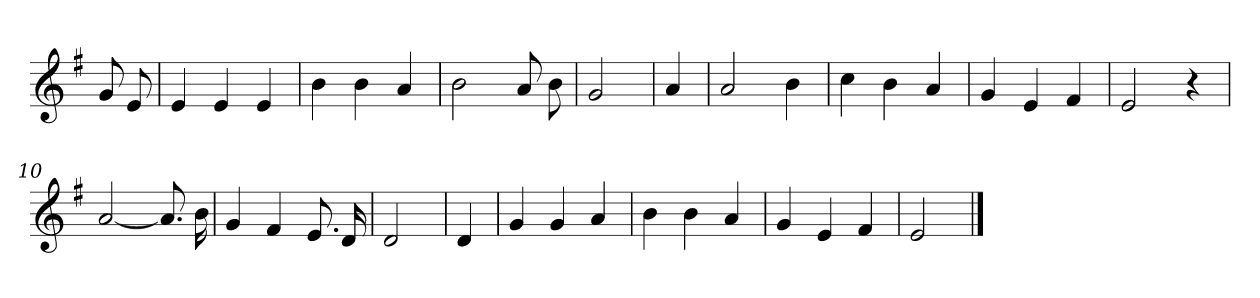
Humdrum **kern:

**kern
*part1
*staff1
*clefG2
*k[f#]
*e:
=
8g
8e
=1
4e
4e
4e
=2
4b
4b
4a
=3
2b
8a
8b
=4
2g
=5
4a
=6
2a
4b
=7
4cc
4b
4a
=8
4g
4e
4f#
=9
2e
4r
=10
[2a
8.a]
16b
=11
4g
4f#
8.e
16d
=12
2d
=13
4d
=14
4g
4g
4a
=15
4b
4b
4a
=16
4g
4e
4f#
=17
2e
==
*-
